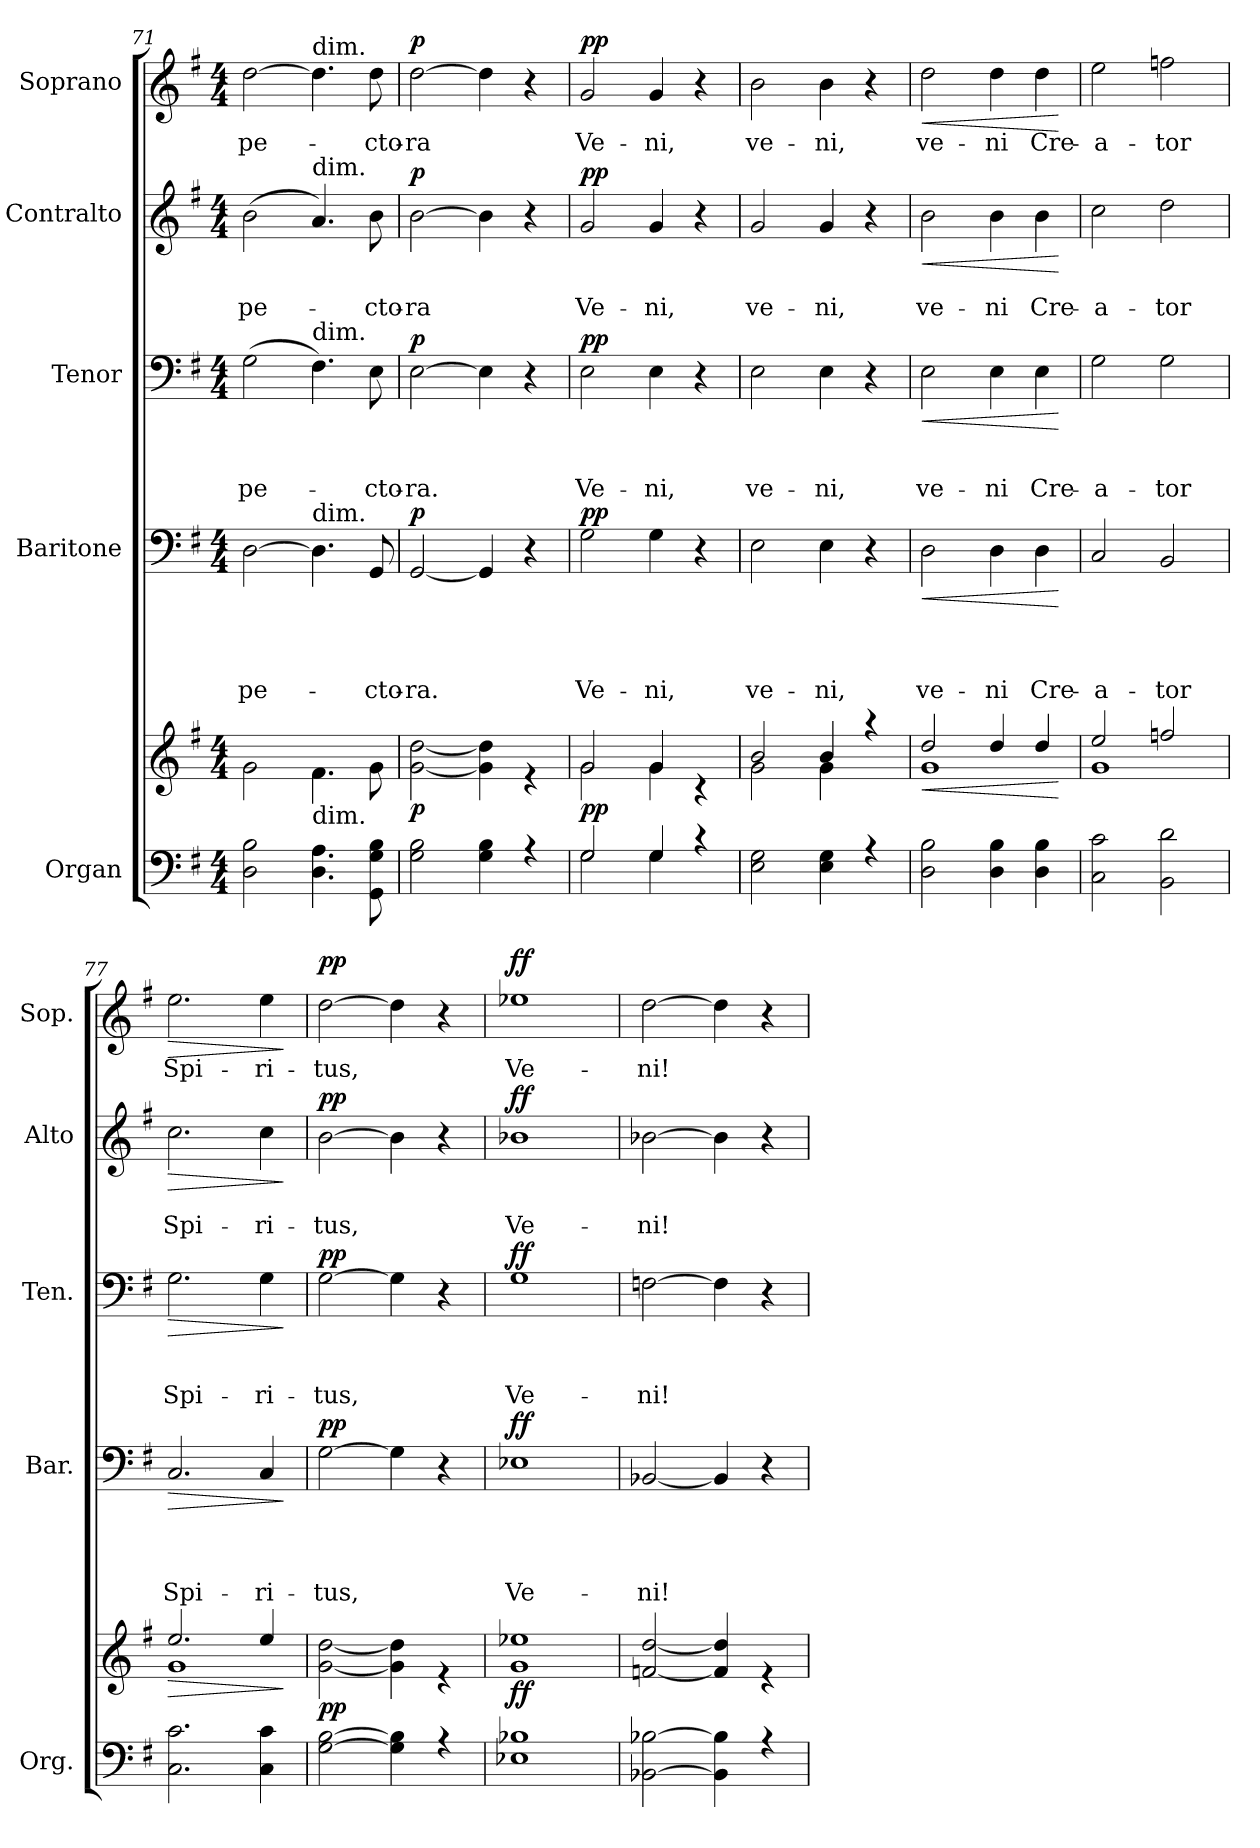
**kern	**kern	**dynam	**kern	**text	**text	**text	**text	**dynam	**kern	**text	**text	**text	**dynam	**kern	**text	**text	**dynam	**kern	**text	**dynam
*part5	*part5	*part5	*part4	*part4	*part4	*part4	*part4	*part4	*part3	*part3	*part3	*part3	*part3	*part2	*part2	*part2	*part2	*part1	*part1	*part1
*staff6	*staff5	*staff5/6	*staff4	*staff4	*staff4	*staff4	*staff4	*staff4	*staff3	*staff3	*staff3	*staff3	*staff3	*staff2	*staff2	*staff2	*staff2	*staff1	*staff1	*staff1
*I"Organ	*	*	*I"Baritone	*	*	*	*	*	*I"Tenor	*	*	*	*	*I"Contralto	*	*	*	*I"Soprano	*	*
*I'Org.	*	*	*I'Bar.	*	*	*	*	*	*I'Ten.	*	*	*	*	*I'Alto	*	*	*	*I'Sop.	*	*
*clefF4	*clefG2	*	*clefF4	*	*	*	*	*	*clefF4	*	*	*	*	*clefG2	*	*	*	*clefG2	*	*
*k[f#]	*k[f#]	*	*k[f#]	*	*	*	*	*	*k[f#]	*	*	*	*	*k[f#]	*	*	*	*k[f#]	*	*
*G:	*G:	*	*G:	*	*	*	*	*	*G:	*	*	*	*	*G:	*	*	*	*G:	*	*
*M4/4	*M4/4	*	*M4/4	*	*	*	*	*	*M4/4	*	*	*	*	*M4/4	*	*	*	*M4/4	*	*
=71	=71	=71	=71	=71	=71	=71	=71	=71	=71	=71	=71	=71	=71	=71	=71	=71	=71	=71	=71	=71
*^	*^	*	*	*	*	*	*	*	*	*	*	*	*	*	*	*	*	*	*	*
!	!	!	!	!	!	!	!	!	!LO:LY:b	!	!	!	!	!LO:LY:b	!	!	!	!LO:LY:b	!	!	!LO:LY:b	!
2D\ 2B\	1ryy	1ryy	2g\	.	[>2D\	.	.	.	pe-	.	(>2G\	.	.	pe-	.	(>2b\	.	pe-	.	[>2dd\	pe-	.
!	!	!	!	!	!	!	!	!	!	!	!	!	!	!	!	!	!	!	!	!LO:TX:a:t=dim.	!	!
!	!	!	!	!	!	!	!	!	!	!	!	!	!	!	!	!LO:TX:a:t=dim.	!	!	!	!	!	!
!	!	!	!	!	!	!	!	!	!	!	!LO:TX:a:t=dim.	!	!	!	!	!	!	!	!	!	!	!
!	!	!	!	!	!LO:TX:a:t=dim.	!	!	!	!	!	!	!	!	!	!	!	!	!	!	!	!	!
!	!	!	!LO:TX:b:t=dim.	!	!	!	!	!	!	!	!	!	!	!	!	!	!	!	!	!	!	!
4.D\ 4.A\	.	.	4.f#\	.	4.D\]	.	.	.	.	.	4.F#\)	.	.	.	.	4.a/)	.	.	.	4.dd\]	.	.
!	!	!	!	!	!	!	!	!	!LO:LY:b	!	!	!	!	!LO:LY:b	!	!	!	!LO:LY:b	!	!	!LO:LY:b	!
8GG\ 8G\ 8B\	.	.	8g\	.	8GG/	.	.	.	-cto-	.	8E\	.	.	-cto-	.	8b\	.	-cto-	.	8dd\	-cto-	.
=72	=72	=72	=72	=72	=72	=72	=72	=72	=72	=72	=72	=72	=72	=72	=72	=72	=72	=72	=72	=72	=72	=72
!	!	!	!	!LO:DY:b	!	!	!	!	!LO:LY:b	!LO:DY:a	!	!	!	!LO:LY:b	!LO:DY:a	!	!	!LO:LY:b	!LO:DY:a	!	!LO:LY:b	!LO:DY:a
2G\ 2B\	1ryy	1ryy	[<2g\ [>2dd\	p	[<2GG/	.	.	.	-ra.	p	[>2E\	.	.	-ra.	p	[>2b\	.	-ra	p	[>2dd\	-ra	p
4G\ 4B\	.	.	4g\] 4dd\]	.	4GG/]	.	.	.	.	.	4E\]	.	.	.	.	4b\]	.	.	.	4dd\]	.	.
4r	.	.	4r	.	4r	.	.	.	.	.	4r	.	.	.	.	4r	.	.	.	4r	.	.
=73	=73	=73	=73	=73	=73	=73	=73	=73	=73	=73	=73	=73	=73	=73	=73	=73	=73	=73	=73	=73	=73	=73
!	!	!	!	!LO:DY:b	!	!	!	!	!LO:LY:b	!LO:DY:a	!	!	!	!LO:LY:b	!LO:DY:a	!	!	!LO:LY:b	!LO:DY:a	!	!LO:LY:b	!LO:DY:a
2G/	2G\	2g/	2g\	pp	2G\	.	.	.	Ve-	pp	2E\	.	.	Ve-	pp	2g/	.	Ve-	pp	2g/	Ve-	pp
!	!	!	!	!	!	!	!	!	!LO:LY:b	!	!	!	!	!LO:LY:b	!	!	!	!LO:LY:b	!	!	!LO:LY:b	!
4G/	4G\	4g/	4g\	.	4G\	.	.	.	-ni,	.	4E\	.	.	-ni,	.	4g/	.	-ni,	.	4g/	-ni,	.
4rc	4ryy	4ryy	4rc	.	4r	.	.	.	.	.	4r	.	.	.	.	4r	.	.	.	4r	.	.
=74	=74	=74	=74	=74	=74	=74	=74	=74	=74	=74	=74	=74	=74	=74	=74	=74	=74	=74	=74	=74	=74	=74
!	!	!	!	!	!	!	!	!	!LO:LY:b	!	!	!	!	!LO:LY:b	!	!	!	!LO:LY:b	!	!	!LO:LY:b	!
2E\ 2G\	1ryy	2b/	2g\	.	2E\	.	.	.	ve-	.	2E\	.	.	ve-	.	2g/	.	ve-	.	2b\	ve-	.
!	!	!	!	!	!	!	!	!	!LO:LY:b	!	!	!	!	!LO:LY:b	!	!	!	!LO:LY:b	!	!	!LO:LY:b	!
4E\ 4G\	.	4b/	4g\	.	4E\	.	.	.	-ni,	.	4E\	.	.	-ni,	.	4g/	.	-ni,	.	4b\	-ni,	.
4r	.	4raa	4ryy	.	4r	.	.	.	.	.	4r	.	.	.	.	4r	.	.	.	4r	.	.
=75	=75	=75	=75	=75	=75	=75	=75	=75	=75	=75	=75	=75	=75	=75	=75	=75	=75	=75	=75	=75	=75	=75
!	!	!	!	!LO:HP:b	!	!	!	!	!LO:LY:b	!LO:HP:b	!	!	!	!LO:LY:b	!LO:HP:b	!	!	!LO:LY:b	!LO:HP:b	!	!LO:LY:b	!LO:HP:b
2D\ 2B\	1ryy	2dd/	1g	<	2D\	.	.	.	ve-	<	2E\	.	.	ve-	<	2b\	.	ve-	<	2dd\	ve-	<
!	!	!	!	!	!	!	!	!	!LO:LY:b	!	!	!	!	!LO:LY:b	!	!	!	!LO:LY:b	!	!	!LO:LY:b	!
4D\ 4B\	.	4dd/	.	.	4D\	.	.	.	-ni	.	4E\	.	.	-ni	.	4b\	.	-ni	.	4dd\	-ni	.
!	!	!	!	!	!	!	!	!	!LO:LY:b	!	!	!	!	!LO:LY:b	!	!	!	!LO:LY:b	!	!	!LO:LY:b	!
4D\ 4B\	.	4dd/	.	.	4D\	.	.	.	Cre-	.	4E\	.	.	Cre-	.	4b\	.	Cre-	.	4dd\	Cre-	.
*v	*v	*	*	*	*	*	*	*	*	*	*	*	*	*	*	*	*	*	*	*	*	*
*	*v	*v	*	*	*	*	*	*	*	*	*	*	*	*	*	*	*	*	*	*	*
.	.	[	.	.	.	.	.	[	.	.	.	.	[	.	.	.	[	.	.	[
!!LO:PB:g=z
=76	=76	=76	=76	=76	=76	=76	=76	=76	=76	=76	=76	=76	=76	=76	=76	=76	=76	=76	=76	=76
*^	*^	*	*	*	*	*	*	*	*	*	*	*	*	*	*	*	*	*	*	*
!	!	!	!	!	!	!	!	!	!LO:LY:b	!	!	!	!	!LO:LY:b	!	!	!	!LO:LY:b	!	!	!LO:LY:b	!
2C\ 2c\	1ryy	2ee/	1g	.	2C/	.	.	.	-a-	.	2G\	.	.	-a-	.	2cc\	.	-a-	.	2ee\	-a-	.
!	!	!	!	!	!	!	!	!	!LO:LY:b	!	!	!	!	!LO:LY:b	!	!	!	!LO:LY:b	!	!	!LO:LY:b	!
2BB\ 2d\	.	2ffn/	.	.	2BB/	.	.	.	-tor	.	2G\	.	.	-tor	.	2dd\	.	-tor	.	2ffn\	-tor	.
=77	=77	=77	=77	=77	=77	=77	=77	=77	=77	=77	=77	=77	=77	=77	=77	=77	=77	=77	=77	=77	=77	=77
!	!	!	!	!LO:HP:b	!	!	!	!	!LO:LY:b	!LO:HP:b	!	!	!	!LO:LY:b	!LO:HP:b	!	!	!LO:LY:b	!LO:HP:b	!	!LO:LY:b	!LO:HP:b
2.C\ 2.c\	1ryy	2.ee/	1g	>	2.C/	.	.	.	Spi-	>	2.G\	.	.	Spi-	>	2.cc\	.	Spi-	>	2.ee\	Spi-	>
!	!	!	!	!	!	!	!	!	!LO:LY:b	!	!	!	!	!LO:LY:b	!	!	!	!LO:LY:b	!	!	!LO:LY:b	!
4C\ 4c\	.	4ee/	.	.	4C/	.	.	.	-ri-	.	4G\	.	.	-ri-	.	4cc\	.	-ri-	.	4ee\	-ri-	.
*v	*v	*	*	*	*	*	*	*	*	*	*	*	*	*	*	*	*	*	*	*	*	*
*	*v	*v	*	*	*	*	*	*	*	*	*	*	*	*	*	*	*	*	*	*	*
.	.	]	.	.	.	.	.	]	.	.	.	.	]	.	.	.	]	.	.	]
=78	=78	=78	=78	=78	=78	=78	=78	=78	=78	=78	=78	=78	=78	=78	=78	=78	=78	=78	=78	=78
*^	*^	*	*	*	*	*	*	*	*	*	*	*	*	*	*	*	*	*	*	*
!	!	!	!	!LO:DY:b	!	!	!	!	!LO:LY:b	!LO:DY:a	!	!	!	!LO:LY:b	!LO:DY:a	!	!	!LO:LY:b	!LO:DY:a	!	!LO:LY:b	!LO:DY:a
[<2G\ [>2B\	1ryy	1ryy	[<2g\ [>2dd\	pp	[>2G\	.	.	.	-tus,	pp	[>2G\	.	.	-tus,	pp	[>2b\	.	-tus,	pp	[>2dd\	-tus,	pp
4G\] 4B\]	.	.	4g\] 4dd\]	.	4G\]	.	.	.	.	.	4G\]	.	.	.	.	4b\]	.	.	.	4dd\]	.	.
4r	.	.	4r	.	4r	.	.	.	.	.	4r	.	.	.	.	4r	.	.	.	4r	.	.
=79	=79	=79	=79	=79	=79	=79	=79	=79	=79	=79	=79	=79	=79	=79	=79	=79	=79	=79	=79	=79	=79	=79
!	!	!	!	!LO:DY:b	!	!	!	!	!LO:LY:b	!LO:DY:a	!	!	!	!LO:LY:b	!LO:DY:a	!	!	!LO:LY:b	!LO:DY:a	!	!LO:LY:b	!LO:DY:a
1E-X 1B-X	1ryy	1ryy	1g 1ee-X	ff	1E-X	.	.	.	Ve-	ff	1G	.	.	Ve-	ff	1b-X	.	Ve-	ff	1ee-X	Ve-	ff
=80	=80	=80	=80	=80	=80	=80	=80	=80	=80	=80	=80	=80	=80	=80	=80	=80	=80	=80	=80	=80	=80	=80
!	!	!	!	!	!	!	!	!	!LO:LY:b	!	!	!	!	!LO:LY:b	!	!	!	!LO:LY:b	!	!	!LO:LY:b	!
[<2BB-X\ [>2B-X\	1ryy	1ryy	[<2fn/ [>2dd/	.	[<2BB-X/	.	.	.	-ni!	.	[>2Fn\	.	.	-ni!	.	[>2b-X\	.	-ni!	.	[>2dd\	-ni!	.
4BB-\] 4B-\]	.	.	4f/] 4dd/]	.	4BB-/]	.	.	.	.	.	4F\]	.	.	.	.	4b-\]	.	.	.	4dd\]	.	.
4r	.	.	4r	.	4r	.	.	.	.	.	4r	.	.	.	.	4r	.	.	.	4r	.	.
*v	*v	*	*	*	*	*	*	*	*	*	*	*	*	*	*	*	*	*	*	*	*	*
*	*v	*v	*	*	*	*	*	*	*	*	*	*	*	*	*	*	*	*	*	*	*
=	=	=	=	=	=	=	=	=	=	=	=	=	=	=	=	=	=	=	=	=
*-	*-	*-	*-	*-	*-	*-	*-	*-	*-	*-	*-	*-	*-	*-	*-	*-	*-	*-	*-	*-
